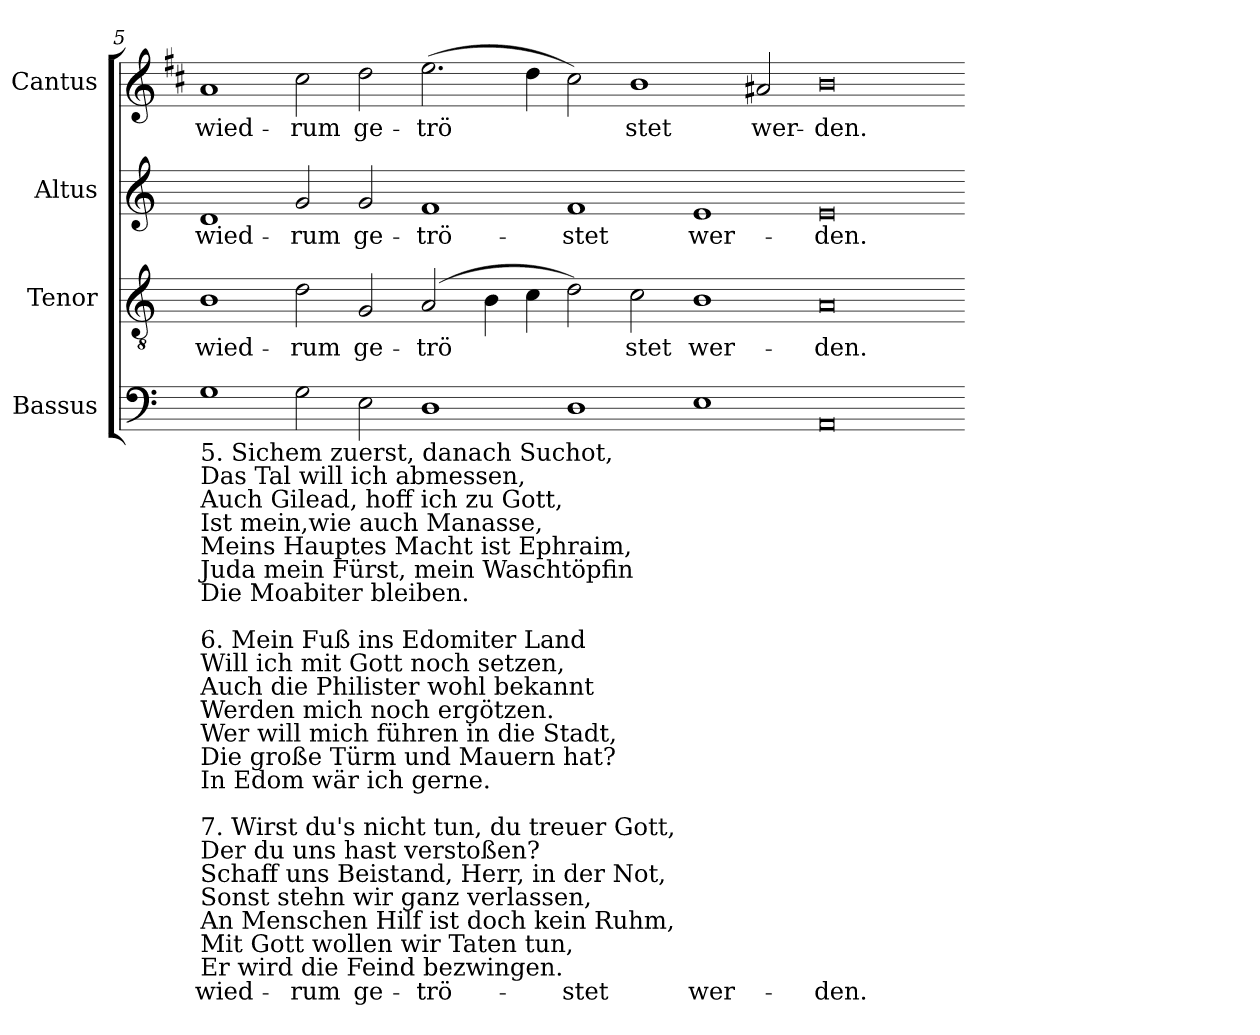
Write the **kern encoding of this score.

**kern	**text	**kern	**text	**kern	**text	**kern	**text
*part4	*part4	*part3	*part3	*part2	*part2	*part1	*part1
*staff4	*staff4	*staff3	*staff3	*staff2	*staff2	*staff1	*staff1
*I"Bassus	*	*I"Tenor	*	*I"Altus	*	*I"Cantus	*
*clefF4	*	*clefGv2	*	*clefG2	*	*clefG2	*
*	*	*	*	*	*	*ITrd1c2	*
*k[]	*	*k[]	*	*k[]	*	*k[]	*
*C:	*	*C:	*	*C:	*	*C:	*
=5	=5	=5	=5	=5	=5	=5	=5
!LO:TX:b:t=5. Sichem zuerst, danach Suchot,\nDas Tal will ich abmessen,\nAuch Gilead, hoff ich zu Gott,\nIst mein,wie auch Manasse,\nMeins Hauptes Macht ist Ephraim,\nJuda mein Fürst, mein Waschtöpfin\nDie Moabiter bleiben.\n\n6. Mein Fuß ins Edomiter Land\nWill ich mit Gott noch setzen,\nAuch die Philister wohl bekannt\nWerden mich noch ergötzen.\nWer will mich führen in die Stadt,\nDie große Türm und Mauern hat?\nIn Edom wär ich gerne.\n\n7. Wirst du's nicht tun, du treuer Gott,\nDer du uns hast verstoßen?\nSchaff uns Beistand, Herr, in der Not,\nSonst stehn wir ganz verlassen,\nAn Menschen Hilf ist doch kein Ruhm,\nMit Gott wollen wir Taten tun,\nEr wird die Feind bezwingen.	!	!	!	!	!	!	!
!	!LO:LY:b	!	!LO:LY:b	!	!LO:LY:b	!	!LO:LY:b
1G	wied-	1B	wied-	1d	wied-	1g	wied-
!	!LO:LY:b	!	!LO:LY:b	!	!LO:LY:b	!	!LO:LY:b
2G	-rum	2d	-rum	2g	-rum	2b	-rum
!	!LO:LY:b	!	!LO:LY:b	!	!LO:LY:b	!	!LO:LY:b
2E	ge-	2G	ge-	2g	ge-	2cc	ge-
!	!LO:LY:b	!	!LO:LY:b	!	!LO:LY:b	!	!LO:LY:b
1D	-trö-	(>2A	-trö	1f	-trö-	(>2.dd	-trö
.	.	4B	.	.	.	.	.
.	.	4c	.	.	.	4cc	.
!	!LO:LY:b	!	!	!	!LO:LY:b	!	!
1D	-stet	2d)	.	1f	-stet	2b)	.
!	!	!	!LO:LY:b	!	!	!	!LO:LY:b
.	.	2c	stet	.	.	1a	stet
!	!LO:LY:b	!	!LO:LY:b	!	!LO:LY:b	!	!
1E	wer-	1B	wer-	1e	wer-	.	.
!	!	!	!	!	!	!	!LO:LY:b
.	.	.	.	.	.	2g#X	wer-
!	!LO:LY:b	!	!LO:LY:b	!	!LO:LY:b	!	!LO:LY:b
0AA	-den.	0A	-den.	0e	-den.	0a	-den.
=-	=-	=-	=-	=-	=-	=-	=-
*-	*-	*-	*-	*-	*-	*-	*-
